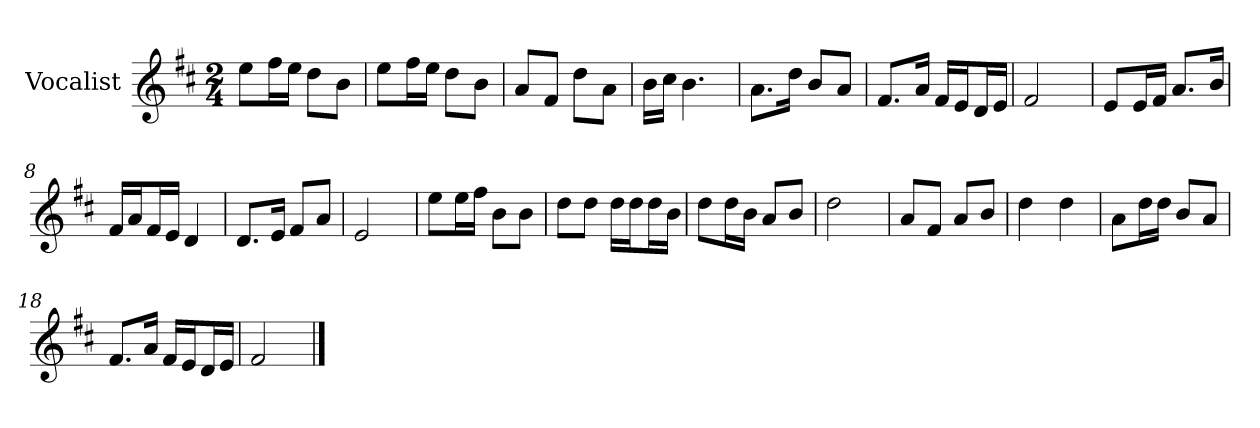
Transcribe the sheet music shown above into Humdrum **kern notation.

**kern
*part1
*staff1
*I"Vocalist
*k[f#c#]
*D:
*M2/4
=
8eeL
16ff#L
16eeJJ
8ddL
8bJ
=1
8eeL
16ff#L
16eeJJ
8ddL
8bJ
=2
8aL
8f#J
8ddL
8aJ
=3
16bLL
16cc#JJ
4.b
=4
8.aL
16ddJk
8bL
8aJ
=5
8.f#L
16aJk
16f#LL
16eJ
16dL
16eJJ
=6
2f#
=7
8eL
16eL
16f#JJ
8.aL
16bJk
=8
16f#LL
16aJ
16f#L
16eJJ
4d
=9
8.dL
16eJk
8f#L
8aJ
=10
2e
=11
8eeL
16eeL
16ff#JJ
8bL
8bJ
=12
8ddL
8ddJ
16ddLL
16ddJ
16ddL
16bJJ
=13
8ddL
16ddL
16bJJ
8aL
8bJ
=14
2dd
=15
8aL
8f#J
8aL
8bJ
=16
4dd
4dd
=17
8aL
16ddL
16ddJJ
8bL
8aJ
=18
8.f#L
16aJk
16f#LL
16eJ
16dL
16eJJ
=19
2f#
==
*-
